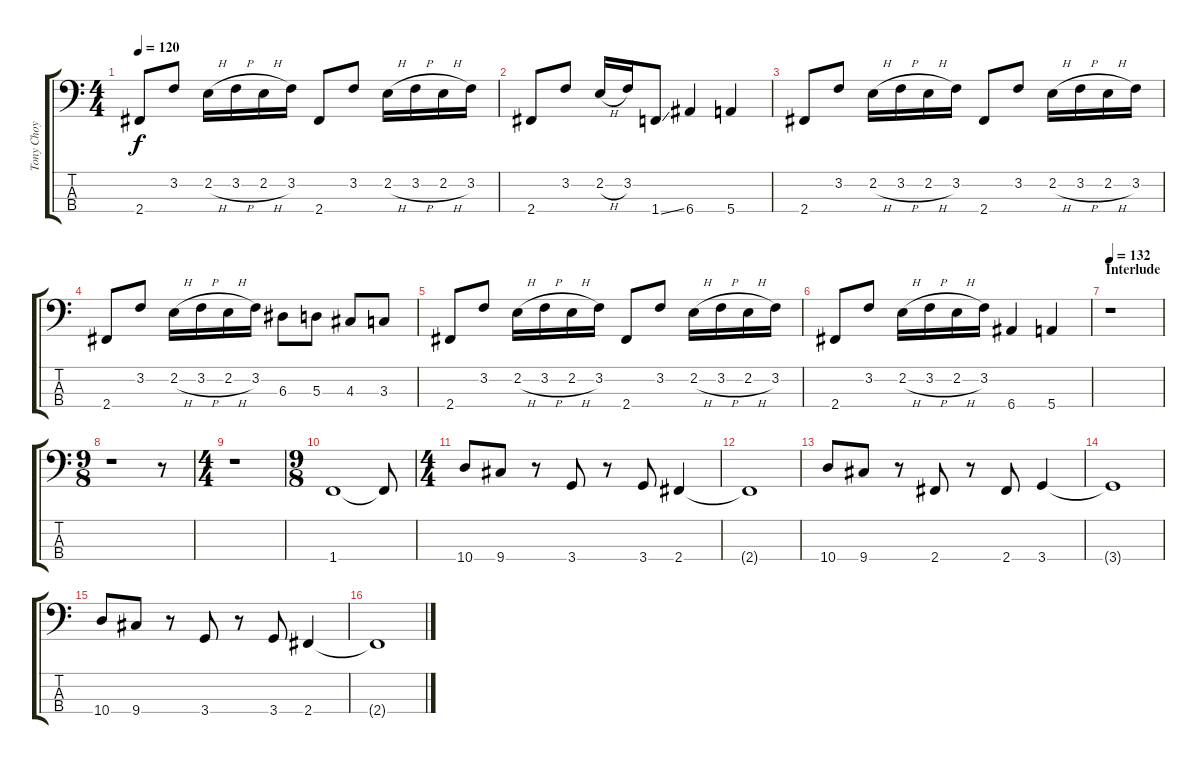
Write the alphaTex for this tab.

\track ("Tony Choy " "Tony Choy ") {instrument electricbasspick}
\staff {score tabs}
\tuning (G2 D2 A1 E1) {hide}
\ts (4 4)
\tempo 120
\clef f4
\ks c
2.4.8{dy f} 3.2.8 2.2{h}.16 3.2{h}.16 2.2{h}.16 3.2.16 2.4.8 3.2.8 2.2{h}.16 3.2{h}.16 2.2{h}.16 3.2.16 |
2.4.8 3.2.8 2.2{h}.16 3.2.16 1.4{ss}.8 6.4.4 5.4.4 |
2.4.8 3.2.8 2.2{h}.16 3.2{h}.16 2.2{h}.16 3.2.16 2.4.8 3.2.8 2.2{h}.16 3.2{h}.16 2.2{h}.16 3.2.16 |
2.4.8 3.2.8 2.2{h}.16 3.2{h}.16 2.2{h}.16 3.2.16 6.3.8 5.3.8 4.3.8 3.3.8 |
2.4.8 3.2.8 2.2{h}.16 3.2{h}.16 2.2{h}.16 3.2.16 2.4.8 3.2.8 2.2{h}.16 3.2{h}.16 2.2{h}.16 3.2.16 |
2.4.8 3.2.8 2.2{h}.16 3.2{h}.16 2.2{h}.16 3.2.16 6.4.4 5.4.4 |
\section ("" "Interlude")
\tempo 132
r.1 |
\ts (9 8)
r.1 r.8 |
\ts (4 4)
r.1 |
\ts (9 8)
1.4.1 1.4{t}.8 |
\ts (4 4)
10.4.8 9.4.8 r.8 3.4.8 r.8 3.4.8 2.4.4 |
2.4{t}.1 |
10.4.8 9.4.8 r.8 2.4.8 r.8 2.4.8 3.4.4 |
3.4{t}.1 |
10.4.8 9.4.8 r.8 3.4.8 r.8 3.4.8 2.4.4 |
2.4{t}.1
